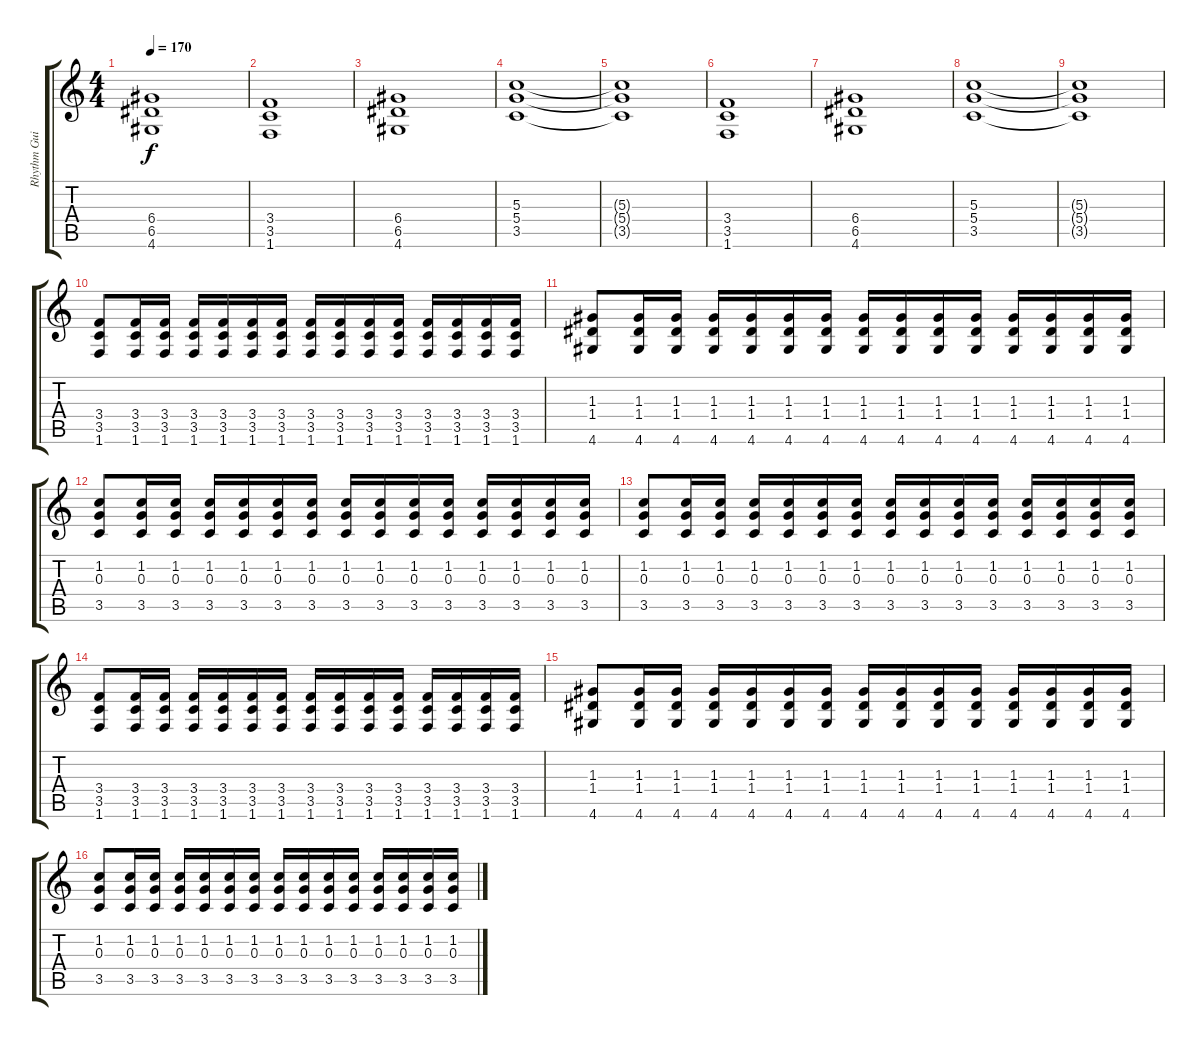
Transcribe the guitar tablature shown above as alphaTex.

\track ("Rhythm Guitar" "Rhythm Gui") {instrument distortionguitar}
\staff {score tabs}
\tuning (E4 B3 G3 D3 A2 E2) {hide}
\ts (4 4)
\tempo 170
\clef g2
\ks c
(6.4 6.5 4.6).1{dy f} |
(3.4 3.5 1.6).1 |
(6.4 6.5 4.6).1 |
(5.3 5.4 3.5).1 |
(5.3{t} 5.4{t} 3.5{t}).1 |
(3.4 3.5 1.6).1 |
(6.4 6.5 4.6).1 |
(5.3 5.4 3.5).1 |
(5.3{t} 5.4{t} 3.5{t}).1 |
(3.4 3.5 1.6).8 (3.4 3.5 1.6).16 (3.4 3.5 1.6).16 (3.4 3.5 1.6).16 (3.4 3.5 1.6).16 (3.4 3.5 1.6).16 (3.4 3.5 1.6).16 (3.4 3.5 1.6).16 (3.4 3.5 1.6).16 (3.4 3.5 1.6).16 (3.4 3.5 1.6).16 (3.4 3.5 1.6).16 (3.4 3.5 1.6).16 (3.4 3.5 1.6).16 (3.4 3.5 1.6).16 |
(1.3 1.4 4.6).8 (1.3 1.4 4.6).16 (1.3 1.4 4.6).16 (1.3 1.4 4.6).16 (1.3 1.4 4.6).16 (1.3 1.4 4.6).16 (1.3 1.4 4.6).16 (1.3 1.4 4.6).16 (1.3 1.4 4.6).16 (1.3 1.4 4.6).16 (1.3 1.4 4.6).16 (1.3 1.4 4.6).16 (1.3 1.4 4.6).16 (1.3 1.4 4.6).16 (1.3 1.4 4.6).16 |
(1.2 0.3 3.5).8 (1.2 0.3 3.5).16 (1.2 0.3 3.5).16 (1.2 0.3 3.5).16 (1.2 0.3 3.5).16 (1.2 0.3 3.5).16 (1.2 0.3 3.5).16 (1.2 0.3 3.5).16 (1.2 0.3 3.5).16 (1.2 0.3 3.5).16 (1.2 0.3 3.5).16 (1.2 0.3 3.5).16 (1.2 0.3 3.5).16 (1.2 0.3 3.5).16 (1.2 0.3 3.5).16 |
(1.2 0.3 3.5).8 (1.2 0.3 3.5).16 (1.2 0.3 3.5).16 (1.2 0.3 3.5).16 (1.2 0.3 3.5).16 (1.2 0.3 3.5).16 (1.2 0.3 3.5).16 (1.2 0.3 3.5).16 (1.2 0.3 3.5).16 (1.2 0.3 3.5).16 (1.2 0.3 3.5).16 (1.2 0.3 3.5).16 (1.2 0.3 3.5).16 (1.2 0.3 3.5).16 (1.2 0.3 3.5).16 |
(3.4 3.5 1.6).8 (3.4 3.5 1.6).16 (3.4 3.5 1.6).16 (3.4 3.5 1.6).16 (3.4 3.5 1.6).16 (3.4 3.5 1.6).16 (3.4 3.5 1.6).16 (3.4 3.5 1.6).16 (3.4 3.5 1.6).16 (3.4 3.5 1.6).16 (3.4 3.5 1.6).16 (3.4 3.5 1.6).16 (3.4 3.5 1.6).16 (3.4 3.5 1.6).16 (3.4 3.5 1.6).16 |
(1.3 1.4 4.6).8 (1.3 1.4 4.6).16 (1.3 1.4 4.6).16 (1.3 1.4 4.6).16 (1.3 1.4 4.6).16 (1.3 1.4 4.6).16 (1.3 1.4 4.6).16 (1.3 1.4 4.6).16 (1.3 1.4 4.6).16 (1.3 1.4 4.6).16 (1.3 1.4 4.6).16 (1.3 1.4 4.6).16 (1.3 1.4 4.6).16 (1.3 1.4 4.6).16 (1.3 1.4 4.6).16 |
(1.2 0.3 3.5).8 (1.2 0.3 3.5).16 (1.2 0.3 3.5).16 (1.2 0.3 3.5).16 (1.2 0.3 3.5).16 (1.2 0.3 3.5).16 (1.2 0.3 3.5).16 (1.2 0.3 3.5).16 (1.2 0.3 3.5).16 (1.2 0.3 3.5).16 (1.2 0.3 3.5).16 (1.2 0.3 3.5).16 (1.2 0.3 3.5).16 (1.2 0.3 3.5).16 (1.2 0.3 3.5).16
